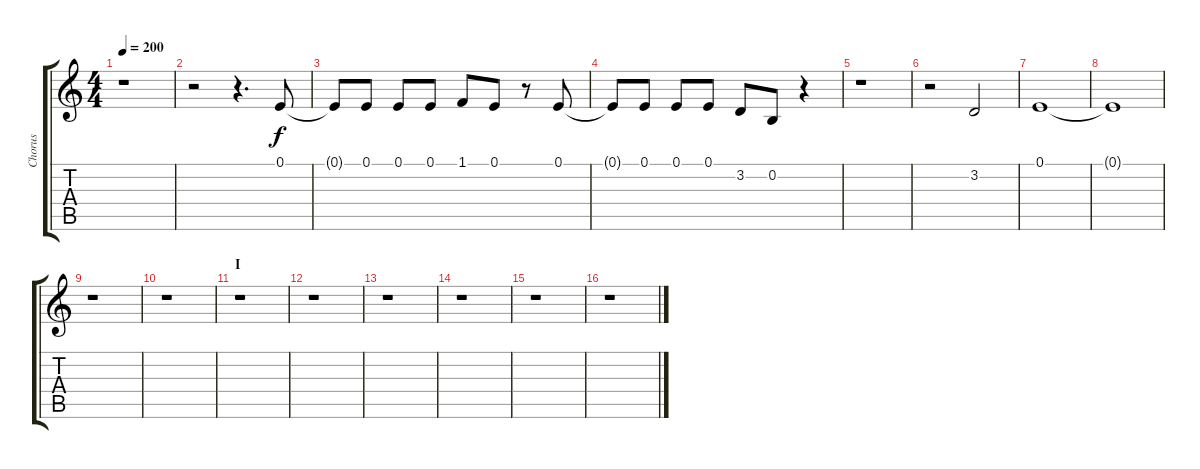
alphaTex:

\track ("Chorus" "Chorus") {instrument altosax}
\staff {score tabs}
\tuning (E4 B3 G3 D3 A2 E2) {hide}
\ts (4 4)
\tempo 200
\clef g2
\ks c
r.1{dy f} |
r.2 r.4{d} 0.1.8 |
0.1{t}.8 0.1.8 0.1.8 0.1.8 1.1.8 0.1.8 r.8 0.1.8 |
0.1{t}.8 0.1.8 0.1.8 0.1.8 3.2.8 0.2.8 r.4 |
r.1 |
r.2 3.2.2 |
0.1.1 |
0.1{t}.1 |
r.1 |
r.1 |
\section ("" "I")
r.1 |
r.1 |
r.1 |
r.1 |
r.1 |
r.1
